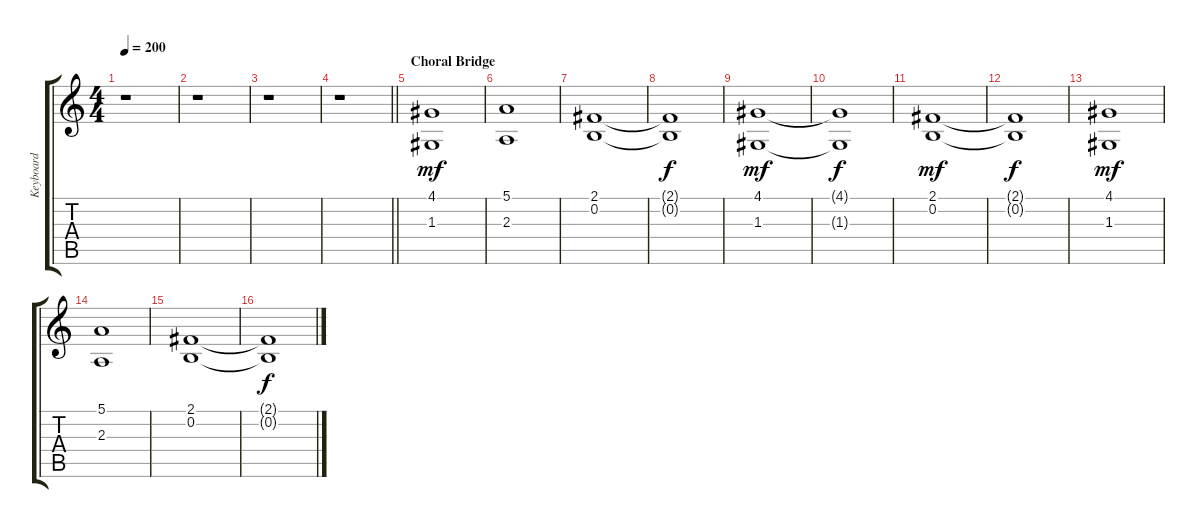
\track ("Keyboard" "Keyboard") {instrument choiraahs}
\staff {score tabs}
\tuning (E4 B3 G3 D3 A2 E2) {hide}
\ts (4 4)
\tempo 200
\clef g2
\ks c
r.1{dy ppp} |
r.1 |
r.1 |
\barLineRight lightlight
r.1 |
\section ("" "Choral Bridge")
(4.1 1.3).1{dy mf} |
(5.1 2.3).1 |
(2.1 0.2).1 |
(2.1{t} 0.2{t}).1{dy f} |
(4.1 1.3).1{dy mf} |
(4.1{t} 1.3{t}).1{dy f} |
(2.1 0.2).1{dy mf} |
(2.1{t} 0.2{t}).1{dy f} |
(4.1 1.3).1{dy mf} |
(5.1 2.3).1 |
(2.1 0.2).1 |
(2.1{t} 0.2{t}).1{dy f}
